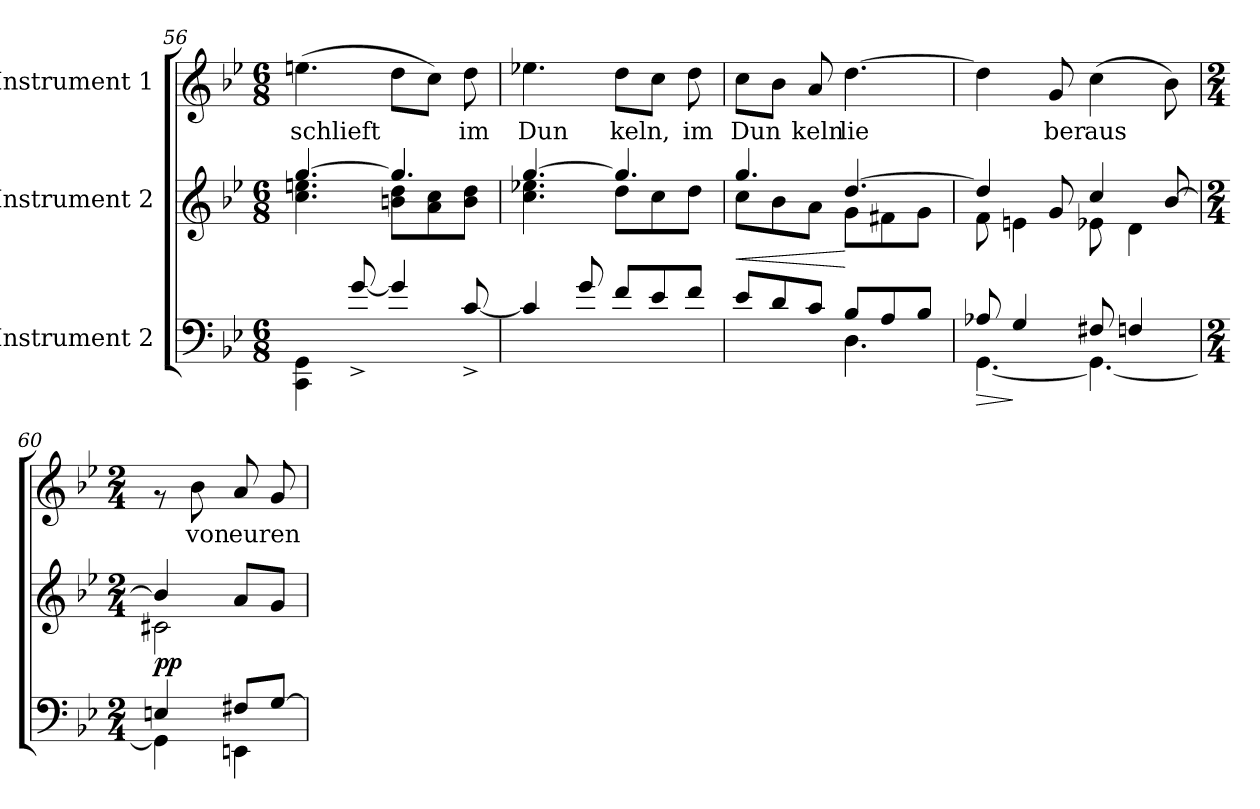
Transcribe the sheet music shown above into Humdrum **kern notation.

**kern	**dynam	**kern	**dynam	**kern	**text
*part3	*part3	*part2	*part2	*part1	*part1
*staff3	*staff3	*staff2	*staff2	*staff1	*staff1
*I"Instrument 2	*	*I"Instrument 2	*	*I"Instrument 1	*
!!LO:LB:g=z
*clefF4	*	*clefG2	*	*clefG2	*
*k[b-e-]	*	*k[b-e-]	*	*k[b-e-]	*
*B-:	*	*B-:	*	*B-:	*
*M6/8	*	*M6/8	*	*M6/8	*
=56	=56	=56	=56	=56	=56
*	*	*^	*	*	*
!	!	!	!	!	!	!LO:LY:b:cj
4GG\ 4CC\	.	[>4.gg/	4.cc\ 4.een\	.	(>4.een\	schlieft
[>8g^>/	.	.	.	.	.	.
!	!	!	!	!	!	!LO:LY:b:cj
4g/]	.	4.gg/]	8dd\ 8bn\L	.	8dd\L	.
!	!	!	!	!	!	!LO:LY:b:cj
.	.	.	8cc\ 8a\	.	8cc\J)	.
!	!	!	!	!	!	!LO:LY:b:cj
[>8c^>/	.	.	8dd\ 8b\J	.	8dd\	im
=57	=57	=57	=57	=57	=57	=57
!	!	!	!	!	!	!LO:LY:b:cj
4c/]	.	[>4.gg/	4.ee-X\ 4.cc\	.	4.ee-X\	Dun
8g/	.	.	.	.	.	.
!	!	!	!	!	!	!LO:LY:b:cj
8f/L	.	4.gg/]	8dd\L	.	8dd\L	keln,
!	!	!	!	!	!	!LO:LY:b:cj
8e-/	.	.	8cc\	.	8cc\J	.
!	!	!	!	!	!	!LO:LY:b:cj
8f/J	.	.	8dd\J	.	8dd\	im
=58	=58	=58	=58	=58	=58	=58
*^	*	*	*	*	*	*
!	!	!	!	!	!LO:HP:b	!	!LO:LY:b:cj
8e-/L	4.ryy	.	4.gg/	8cc\L	<	8cc\L	Dun
!	!	!	!	!	!	!	!LO:LY:b:cj
8d/	.	.	.	8b-\	.	8b-\J	.
!	!	!	!	!	!	!	!LO:LY:b:cj
8c/J	.	.	.	8a\J	.	8a/	keln
!	!	!	!	!	!	!	!LO:LY:b:cj
8B-/L	4.D\	.	[>4.dd/	8g\L	[	[>4.dd\	lie
8A/	.	.	.	8f#X\	.	.	.
8B-/J	.	.	.	8g\J	.	.	.
=59	=59	=59	=59	=59	=59	=59	=59
!	!	!LO:HP:b	!	!	!	!	!LO:LY:b:cj
8A-X/	[<4.GG\	>	4dd/]	8f\	.	4dd\]	.
4G/	.	]	.	4en\	.	.	.
!	!	!	!	!	!	!	!LO:LY:b:cj
.	.	.	8g/	.	.	8g/	ber
!	!	!	!	!	!	!	!LO:LY:b:cj
8F#X/	4.GG\_<	.	4cc/	8e-X\	.	(>4cc\	aus
4Fn/	.	.	.	4d\	.	.	.
!	!	!	!	!	!	!	!LO:LY:b:cj
.	.	.	[>8b-/	.	.	8b-\)	.
=60	=60	=60	=60	=60	=60	=60	=60
*M2/4	*	*	*M2/4	*	*	*M2/4	*
!	!	!	!	!	!LO:DY:b	!	!
4En/	4GG\]	.	4b-/]	2c#X\	pp	8rf	.
!	!	!	!	!	!	!	!LO:LY:b:cj
.	.	.	.	.	.	8b-\	von
!	!	!	!	!	!	!	!LO:LY:b:cj
8F#X/L	4EEn\	.	8a/L	.	.	8a/	euren
!	!	!	!	!	!	!	!LO:LY:b:cj
[>8G/J	.	.	8g/J	.	.	8g/	.
*v	*v	*	*	*	*	*	*
*	*	*v	*v	*	*	*
=	=	=	=	=	=
*-	*-	*-	*-	*-	*-
